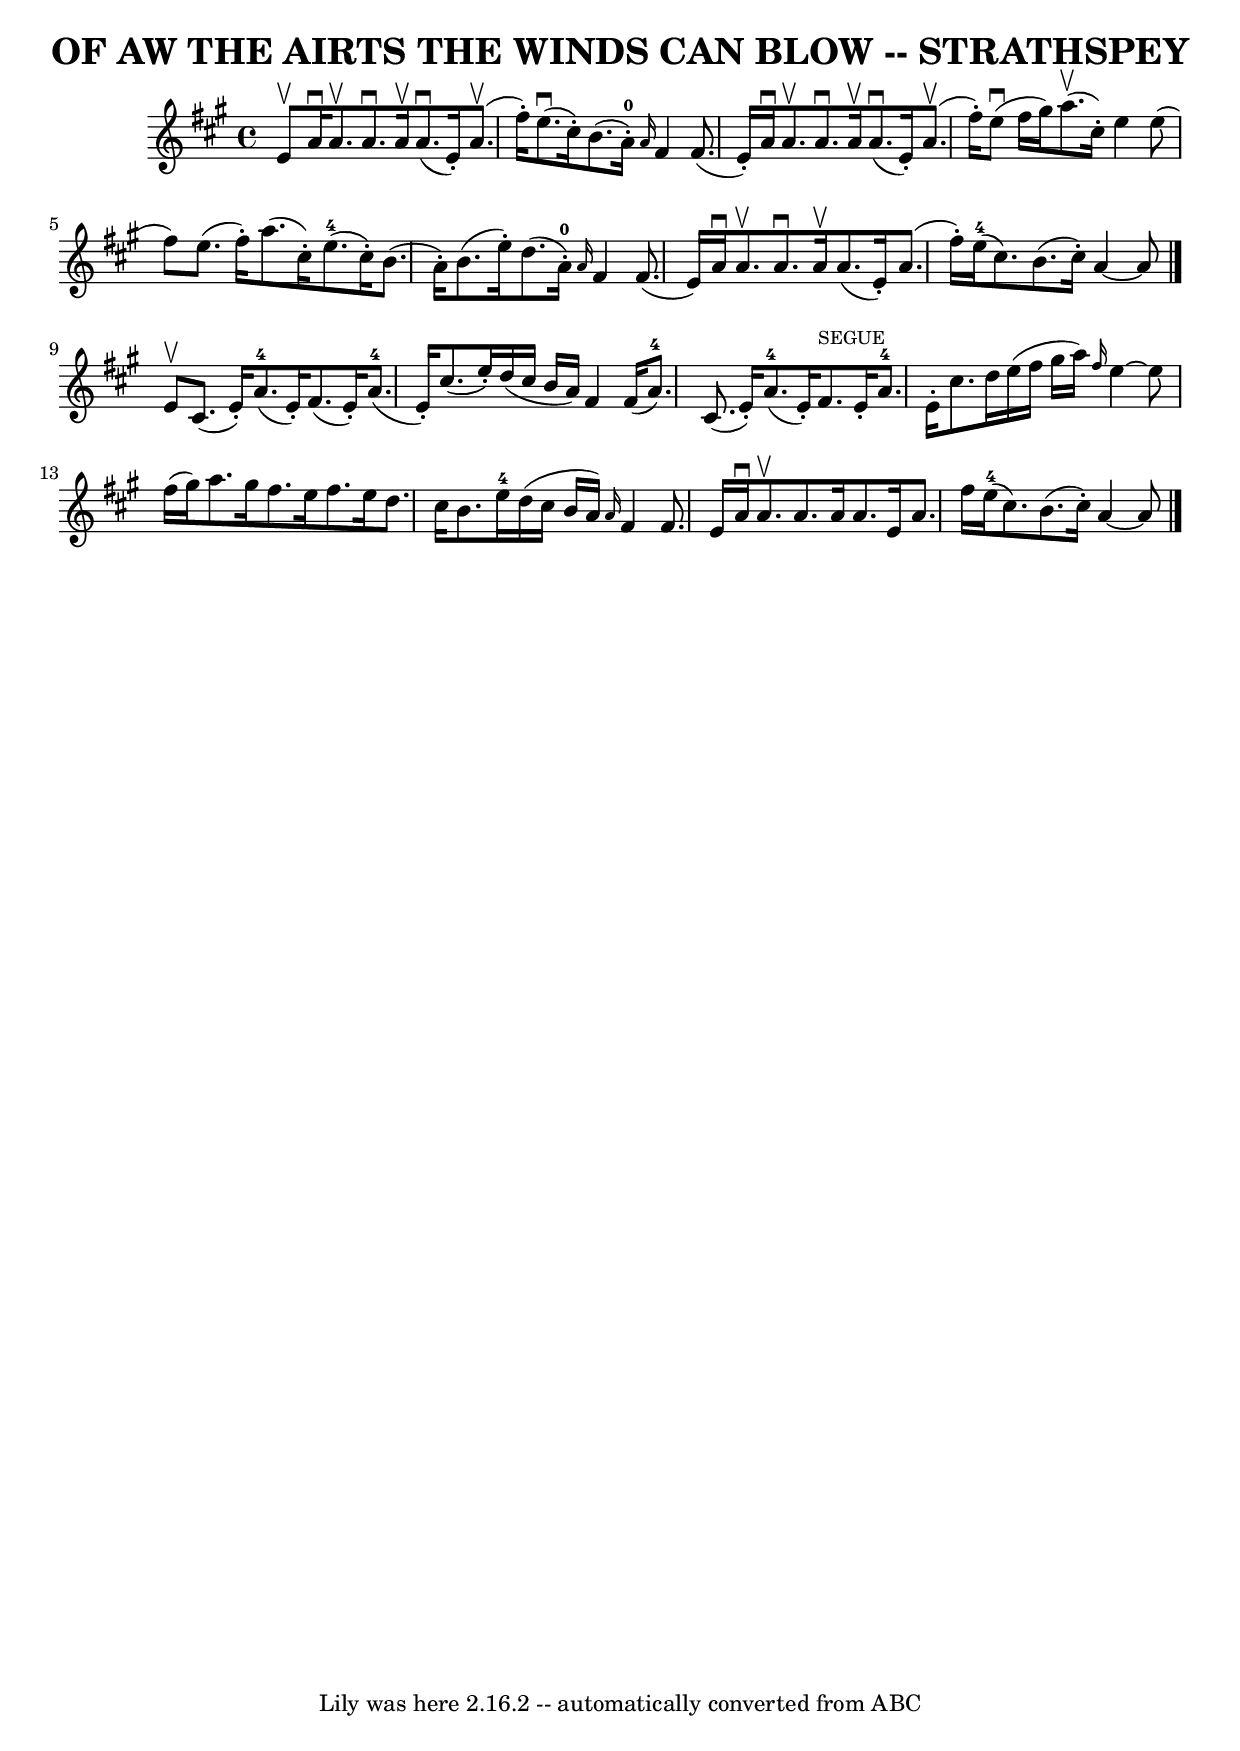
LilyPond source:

\version "2.16.2"
\include "Mammoth.ily"
\header {
  %% book = "Ryan's Mammoth Collection of Fiddle Tunes"
  composer = ""
  crossRefNumber = "1"
  footnotes = "\\\\\"4\" fingering on {A
}F4 grace notes omitted because several ABC programs complain."
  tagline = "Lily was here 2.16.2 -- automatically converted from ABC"
  title = "OF AW THE AIRTS THE WINDS CAN BLOW -- STRATHSPEY"

}
voicedefault =  {


  \override Staff.TimeSignature #'style = #'C
  \time 4/4 
  \key a \major e'8^\upbow   |
  a'16^\downbow a'8. 
  ^\upbow a'8.^\downbow a'16^\upbow a'8. (^\downbow e'16 -.)     
  a'8. (^\upbow fis''16 -.)   |
  e''8. (^\downbow cis''16 -.)   
  b'8. (a'16-0-.) \grace { a'16  
			 } fis'4 fis'8. (e'16 -.)  
  |
  a'16^\downbow a'8.^\upbow a'8.^\downbow a'16^\upbow     
  a'8. (^\downbow e'16 -.) a'8. (^\upbow fis''16 -.)   |
  
  e''8 (^\downbow fis''16 gis''16) a''8. (^\upbow cis''16 -.)   
  e''4 e''8 (fis''8)   |
  e''8. (fis''16 -.) a''8. (
  cis''16 -.) e''8.-4(cis''16 -.) b'8. (a'16 -.)   |
  
  b'8. (e''16 -.) d''8. (a'16-0-.) \grace { a'16  
					  } fis'4    
  fis'8. (e'16)   |
  a'16^\downbow a'8.^\upbow a'8. 
  ^\downbow a'16^\upbow a'8. (e'16 -.) a'8. (fis''16 -.)   
  |
  e''16-4(cis''8.) b'8. (cis''16 -.) a'4   ~    
  a'8    \bar "|." e'8^\upbow   |
  cis'8. (e'16 -.) a'8. 
  -4(e'16 -.) fis'8. (e'16 -.) a'8.-4(e'16 -.)   
  |
  cis''8. (e''16 -.) d''16 (cis''16 b'16 a'16)   
  fis'4 fis'16 (a'8.-4)   |
  cis'8. (e'16 -.) a'8. 
  -4(e'16 -.) fis'8.^\segue e'16 -. a'8.-4 e'16 -.   
  |
  cis''8. d''16 e''16 (fis''16 gis''16 a''16) 
  \grace { fis''16  
	 } e''4   ~ e''8 fis''16 (gis''16)   |
  
  a''8. gis''16 fis''8. e''16 fis''8. e''16 d''8.    
  cis''16    |
  b'8. e''16-4 d''16 (cis''16 b'16 a'16  
  -) \grace { a'16  
	    } fis'4 fis'8. e'16    |
  a'16^\downbow 
  a'8.^\upbow a'8. a'16 a'8. e'16 a'8. fis''16    |
  
  e''16-4(cis''8.) b'8. (cis''16 -.) a'4   ~ a'8    
  \bar "|."   

}

\score{
  <<

    \context Staff="default"
    {
      \voicedefault 
      
    }

  >>
  \layout {
    
  }
  \midi {
  }

}
